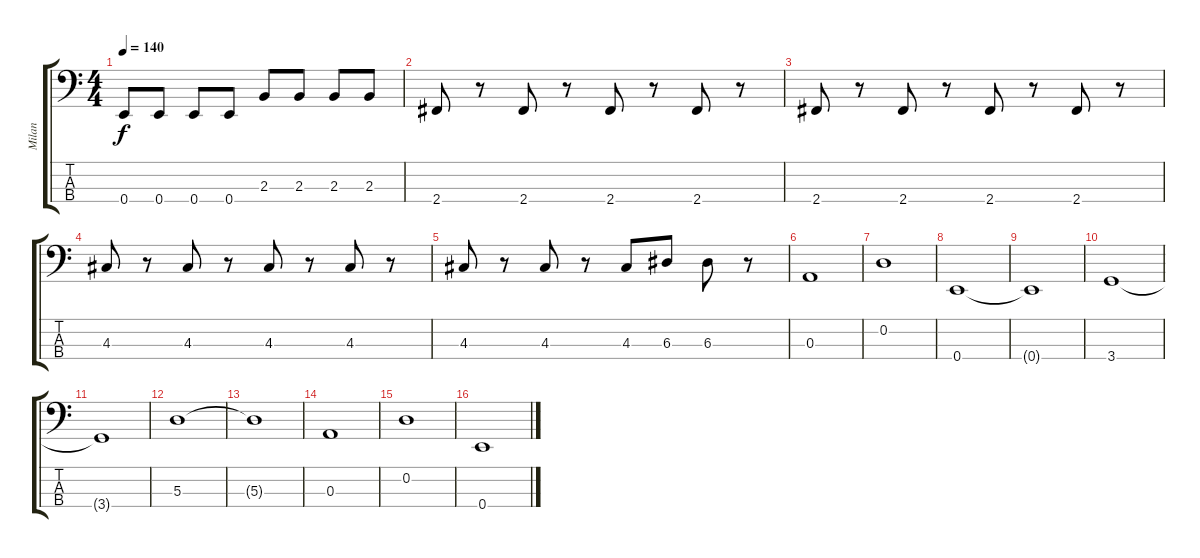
\track ("Milan" "Milan") {instrument electricbasspick}
\staff {score tabs}
\tuning (G2 D2 A1 E1) {hide}
\ts (4 4)
\tempo 140
\clef f4
\ks c
0.4.8{dy f} 0.4.8 0.4.8 0.4.8 2.3.8 2.3.8 2.3.8 2.3.8 |
2.4.8 r.8 2.4.8 r.8 2.4.8 r.8 2.4.8 r.8 |
2.4.8 r.8 2.4.8 r.8 2.4.8 r.8 2.4.8 r.8 |
4.3.8 r.8 4.3.8 r.8 4.3.8 r.8 4.3.8 r.8 |
4.3.8 r.8 4.3.8 r.8 4.3.8 6.3.8 6.3.8 r.8 |
0.3.1 |
0.2.1 |
0.4.1 |
0.4{t}.1 |
3.4.1 |
3.4{t}.1 |
5.3.1 |
5.3{t}.1 |
0.3.1 |
0.2.1 |
0.4.1
